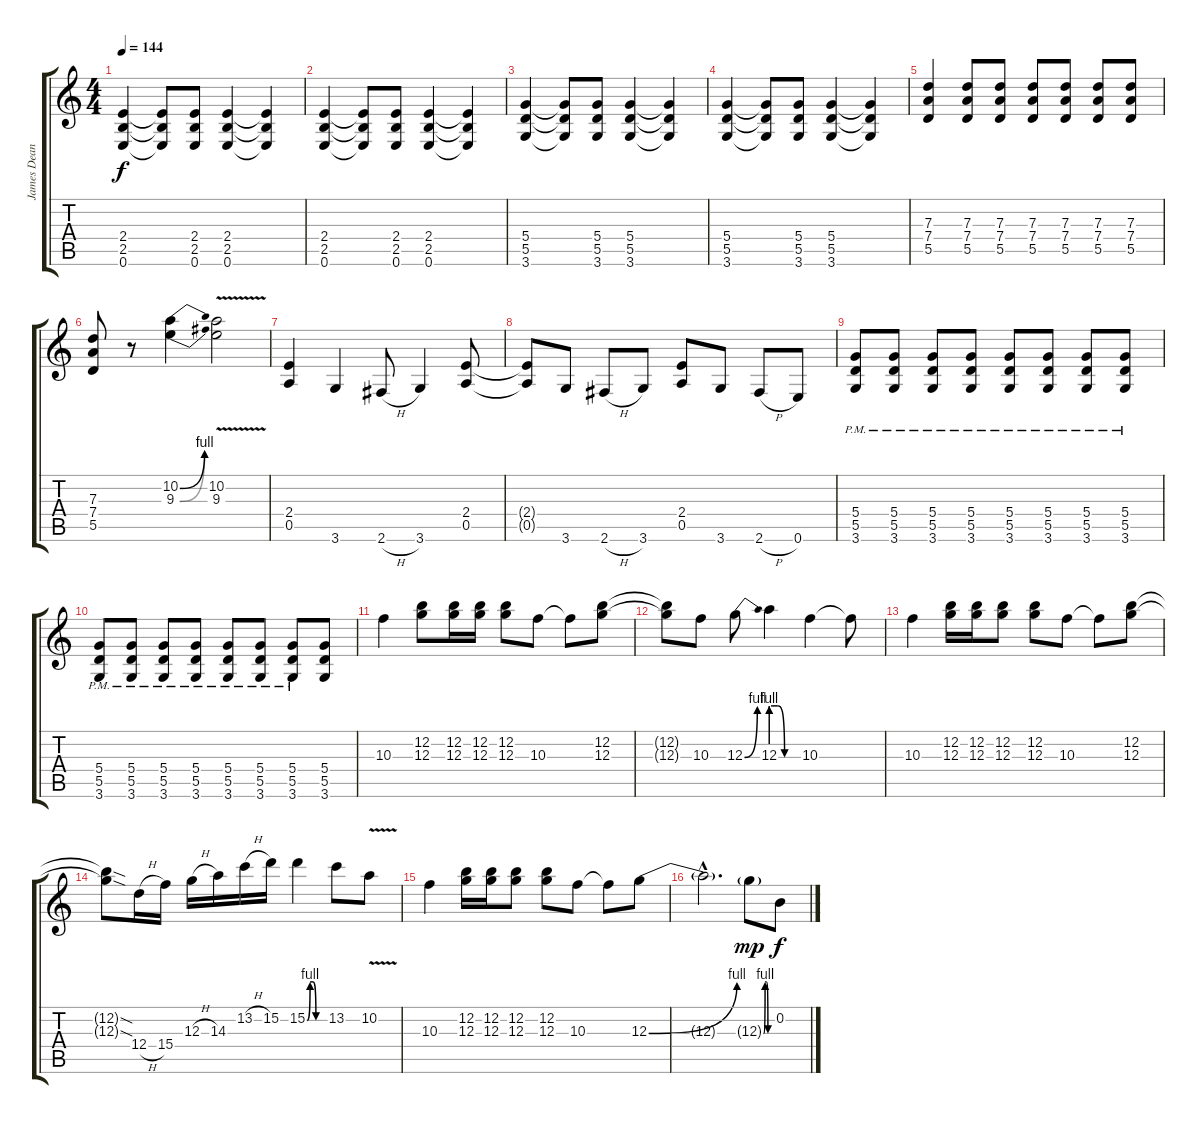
\track ("James Dean Bradfield" "James Dean") {instrument overdrivenguitar}
\staff {score tabs}
\tuning (E4 B3 G3 D3 A2 E2) {hide}
\ts (4 4)
\tempo 144
\clef g2
\ks c
(2.4 2.5 0.6).4{dy f} (2.4{t} 2.5{t} 0.6{t}).8 (2.4 2.5 0.6).8 (2.4 2.5 0.6).4 (2.4{t} 2.5{t} 0.6{t}).4 |
(2.4 2.5 0.6).4 (2.4{t} 2.5{t} 0.6{t}).8 (2.4 2.5 0.6).8 (2.4 2.5 0.6).4 (2.4{t} 2.5{t} 0.6{t}).4 |
(5.4 5.5 3.6).4 (5.4{t} 5.5{t} 3.6{t}).8 (5.4 5.5 3.6).8 (5.4 5.5 3.6).4 (5.4{t} 5.5{t} 3.6{t}).4 |
(5.4 5.5 3.6).4 (5.4{t} 5.5{t} 3.6{t}).8 (5.4 5.5 3.6).8 (5.4 5.5 3.6).4 (5.4{t} 5.5{t} 3.6{t}).4 |
(7.3 7.4 5.5).4 (7.3 7.4 5.5).8 (7.3 7.4 5.5).8 (7.3 7.4 5.5).8 (7.3 7.4 5.5).8 (7.3 7.4 5.5).8 (7.3 7.4 5.5).8 |
(7.3 7.4 5.5).8 r.8 (10.2{be (bend 0 0 60 4)} 9.3{be (bend 0 0 60 4)}).4 (10.2{v} 9.3{v}).2 |
(2.4 0.5).4 3.6.4 2.6{h}.8 3.6.4 (2.4 0.5).8 |
(2.4{t} 0.5{t}).8 3.6.8 2.6{h}.8 3.6.8 (2.4 0.5).8 3.6.8 2.6{h}.8 0.6.8 |
(5.4{pm} 5.5{pm} 3.6{pm}).8 (5.4{pm} 5.5{pm} 3.6{pm}).8 (5.4{pm} 5.5{pm} 3.6{pm}).8 (5.4{pm} 5.5{pm} 3.6{pm}).8 (5.4{pm} 5.5{pm} 3.6{pm}).8 (5.4{pm} 5.5{pm} 3.6{pm}).8 (5.4{pm} 5.5{pm} 3.6{pm}).8 (5.4{pm} 5.5{pm} 3.6{pm}).8 |
(5.4{pm} 5.5{pm} 3.6{pm}).8 (5.4{pm} 5.5{pm} 3.6{pm}).8 (5.4{pm} 5.5{pm} 3.6{pm}).8 (5.4{pm} 5.5{pm} 3.6{pm}).8 (5.4{pm} 5.5{pm} 3.6{pm}).8 (5.4{pm} 5.5{pm} 3.6{pm}).8 (5.4{pm} 5.5{pm} 3.6{pm}).8 (5.4 5.5 3.6).8 |
10.3.4 (12.2 12.3).8 (12.2 12.3).16 (12.2 12.3).16 (12.2 12.3).8 10.3.8 10.3{t}.8 (12.2 12.3).8 |
(12.2{t} 12.3{t}).8 10.3.8 12.3{be (bend 0 0 60 4)}.8 12.3{be (custom 0 4 15 4 30 0 60 0)}.4 10.3.4 10.3{t}.8 |
10.3.4 (12.2 12.3).16 (12.2 12.3).16 (12.2 12.3).8 (12.2 12.3).8 10.3.8 10.3{t}.8 (12.2 12.3).8 |
(12.2{sod t} 12.3{sod t}).8 12.4{h}.16 15.4.16 12.3{h}.16 14.3.16 13.2{h}.16 15.2.16 15.2{be (custom 0 0 10 4 20 4 30 0 60 0)}.4 13.2.8 10.2{v}.8 |
10.3.4 (12.2 12.3).16 (12.2 12.3).16 (12.2 12.3).8 (12.2 12.3).8 10.3.8 10.3{t}.8 12.3{be (bend 0 0 60 4)}.8 |
12.3{hac t}.2{d} 12.3{be (custom 0 0 10 4 20 4 30 0 60 0) g}.8{dy mp} 0.2.8{dy f}
